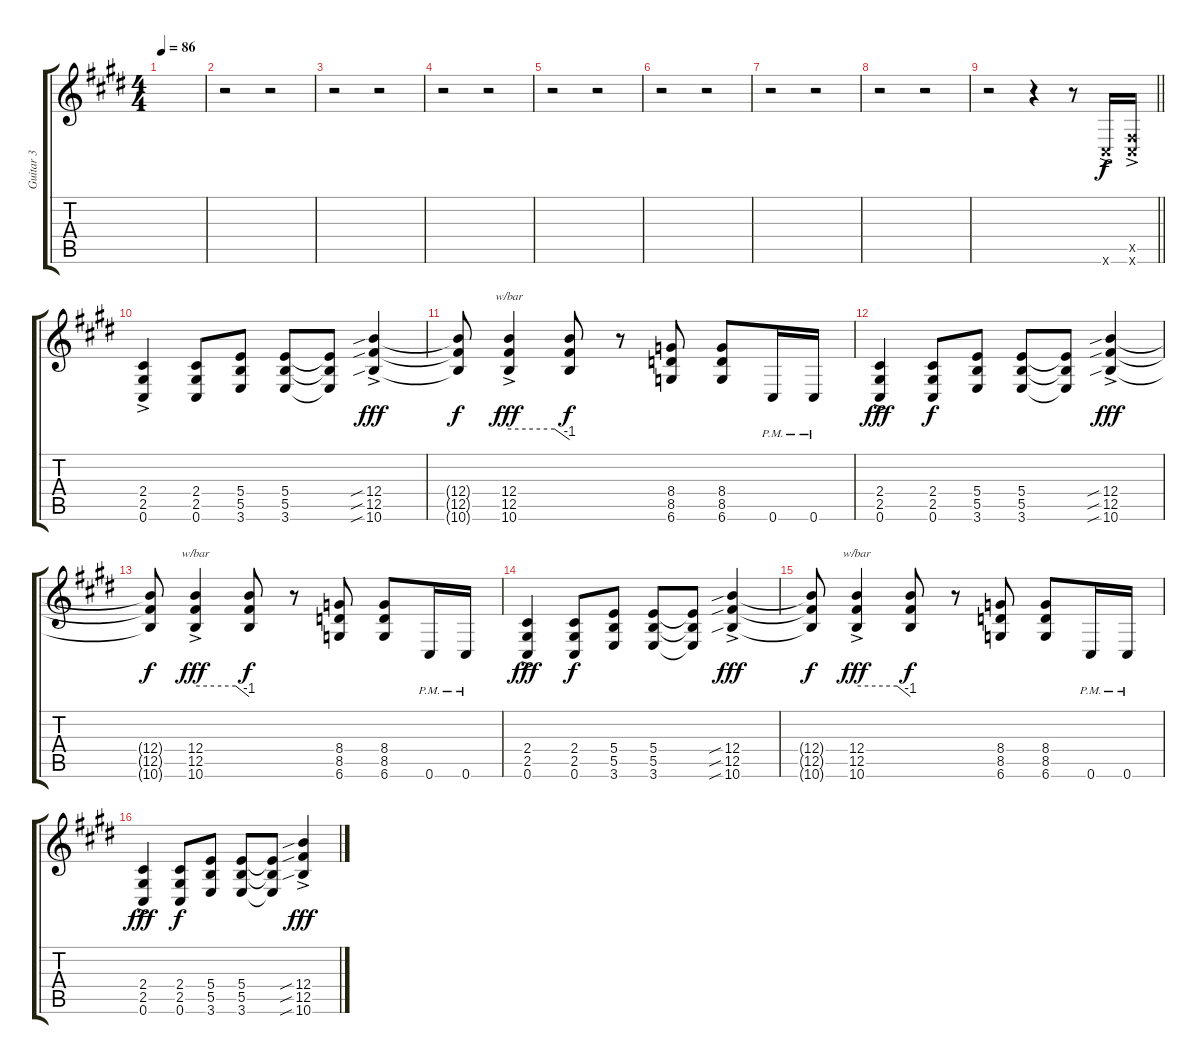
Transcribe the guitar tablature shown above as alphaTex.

\track ("Guitar 3" "Guitar 3") {instrument distortionguitar}
\staff {score tabs}
\tuning (Db4 Ab3 E3 B2 Gb2 Db2) {hide}
\ts (4 4)
\tempo 86
\clef g2
\ks c#minor
|
r.2 r.2 |
r.2 r.2 |
r.2 r.2 |
r.2 r.2 |
r.2 r.2 |
r.2 r.2 |
r.2 r.2 |
\barLineRight lightlight
r.2 r.4 r.8 0.6{ac x}.16 (0.5{ac x} 0.6{ac x}).16 |
(2.4{ac} 2.5{ac} 0.6{ac}).4 (2.4 2.5 0.6).8{dy f} (5.4 5.5 3.6).8 (5.4 5.5 3.6).8 (5.4{t} 5.5{t} 3.6{t}).8 (12.4{sib ac} 12.5{sib ac} 10.6{sib ac}).4{dy fff} |
(12.4{t} 12.5{t} 10.6{t}).8{dy f} (12.4{ac} 12.5{ac} 10.6{ac}).4{tbe (custom default 0 0 45 0 60 -4) dy fff} (12.4{t} 12.5{t} 10.6{t}).8{dy f} r.8 (8.4 8.5 6.6).8 (8.4 8.5 6.6).8 0.6{pm}.16 0.6{pm}.16 |
(2.4{ac} 2.5{ac} 0.6{ac}).4{dy fff} (2.4 2.5 0.6).8{dy f} (5.4 5.5 3.6).8 (5.4 5.5 3.6).8 (5.4{t} 5.5{t} 3.6{t}).8 (12.4{sib ac} 12.5{sib ac} 10.6{sib ac}).4{dy fff} |
(12.4{t} 12.5{t} 10.6{t}).8{dy f} (12.4{ac} 12.5{ac} 10.6{ac}).4{tbe (custom default 0 0 45 0 60 -4) dy fff} (12.4{t} 12.5{t} 10.6{t}).8{dy f} r.8 (8.4 8.5 6.6).8 (8.4 8.5 6.6).8 0.6{pm}.16 0.6{pm}.16 |
(2.4{ac} 2.5{ac} 0.6{ac}).4{dy fff} (2.4 2.5 0.6).8{dy f} (5.4 5.5 3.6).8 (5.4 5.5 3.6).8 (5.4{t} 5.5{t} 3.6{t}).8 (12.4{sib ac} 12.5{sib ac} 10.6{sib ac}).4{dy fff} |
(12.4{t} 12.5{t} 10.6{t}).8{dy f} (12.4{ac} 12.5{ac} 10.6{ac}).4{tbe (custom default 0 0 45 0 60 -4) dy fff} (12.4{t} 12.5{t} 10.6{t}).8{dy f} r.8 (8.4 8.5 6.6).8 (8.4 8.5 6.6).8 0.6{pm}.16 0.6{pm}.16 |
(2.4{ac} 2.5{ac} 0.6{ac}).4{dy fff} (2.4 2.5 0.6).8{dy f} (5.4 5.5 3.6).8 (5.4 5.5 3.6).8 (5.4{t} 5.5{t} 3.6{t}).8 (12.4{sib ac} 12.5{sib ac} 10.6{sib ac}).4{dy fff}
